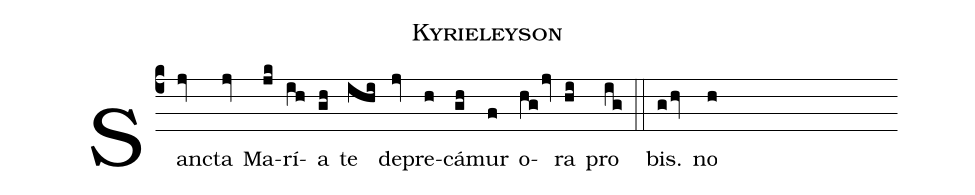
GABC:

name: Kyrieleyson;
%%
(c4) Sanc(jv)ta(jv) Ma(jk)rí(ih)a(gh) te(ihi) de(jv)pre(h)cá(gh)mur(f) o(hgjv)ra(hi) pro(ig) (::)

bis.(ghv) no(h)
